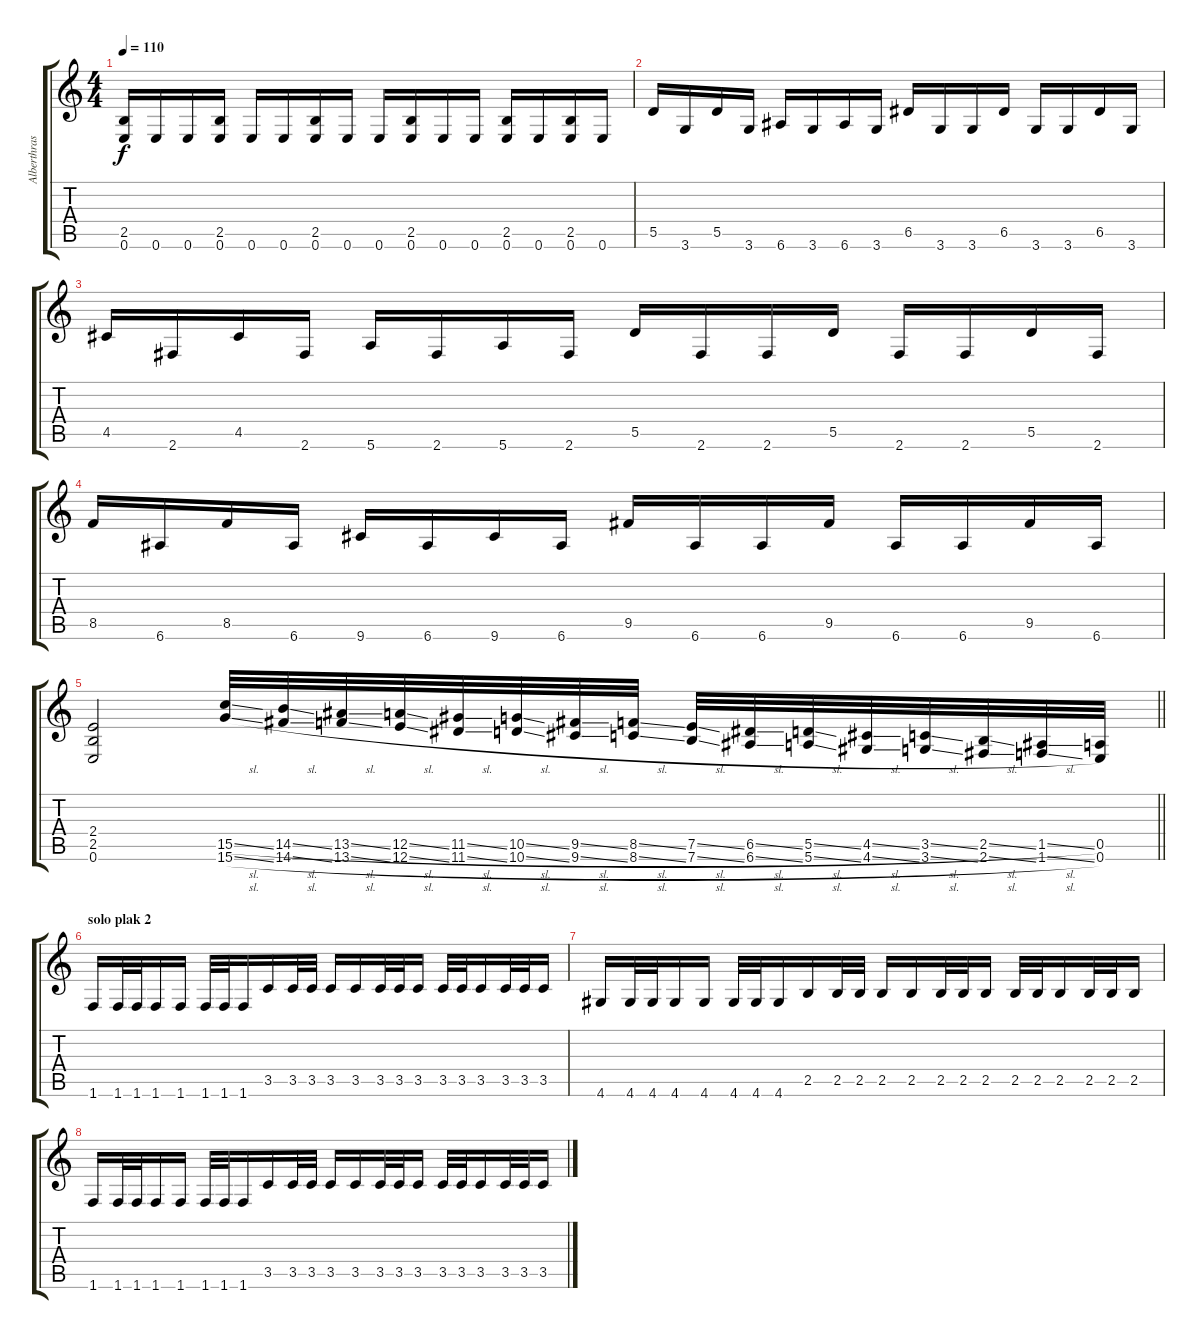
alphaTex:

\track ("Alberthrash" "Alberthras") {instrument distortionguitar}
\staff {score tabs}
\tuning (E4 B3 G3 D3 A2 E2) {hide}
\ts (4 4)
\tempo 110
\clef g2
\ks c
(2.5 0.6).16{dy f} 0.6.16 0.6.16 (2.5 0.6).16 0.6.16 0.6.16 (2.5 0.6).16 0.6.16 0.6.16 (2.5 0.6).16 0.6.16 0.6.16 (2.5 0.6).16 0.6.16 (2.5 0.6).16 0.6.16 |
5.5.16 3.6.16 5.5.16 3.6.16 6.6.16 3.6.16 6.6.16 3.6.16 6.5.16 3.6.16 3.6.16 6.5.16 3.6.16 3.6.16 6.5.16 3.6.16 |
4.5.16 2.6.16 4.5.16 2.6.16 5.6.16 2.6.16 5.6.16 2.6.16 5.5.16 2.6.16 2.6.16 5.5.16 2.6.16 2.6.16 5.5.16 2.6.16 |
8.5.16 6.6.16 8.5.16 6.6.16 9.6.16 6.6.16 9.6.16 6.6.16 9.5.16 6.6.16 6.6.16 9.5.16 6.6.16 6.6.16 9.5.16 6.6.16 |
\barLineRight lightlight
(2.4 2.5 0.6).2 (15.5{sl} 15.6{sl}).32 (14.5{sl} 14.6{sl}).32 (13.5{sl} 13.6{sl}).32 (12.5{sl} 12.6{sl}).32 (11.5{sl} 11.6{sl}).32 (10.5{sl} 10.6{sl}).32 (9.5{sl} 9.6{sl}).32 (8.5{sl} 8.6{sl}).32 (7.5{sl} 7.6{sl}).32 (6.5{sl} 6.6{sl}).32 (5.5{sl} 5.6{sl}).32 (4.5{sl} 4.6{sl}).32 (3.5{sl} 3.6{sl}).32 (2.5{sl} 2.6{sl}).32 (1.5{sl} 1.6{sl}).32 (0.5 0.6).32 |
\section ("" "solo plak 2")
1.6.16 1.6.32 1.6.32 1.6.16 1.6.16 1.6.32 1.6.32 1.6.16 3.5.16 3.5.32 3.5.32 3.5.16 3.5.16 3.5.32 3.5.32 3.5.16 3.5.32 3.5.32 3.5.16 3.5.32 3.5.32 3.5.16 |
4.6.16 4.6.32 4.6.32 4.6.16 4.6.16 4.6.32 4.6.32 4.6.16 2.5.16 2.5.32 2.5.32 2.5.16 2.5.16 2.5.32 2.5.32 2.5.16 2.5.32 2.5.32 2.5.16 2.5.32 2.5.32 2.5.16 |
1.6.16 1.6.32 1.6.32 1.6.16 1.6.16 1.6.32 1.6.32 1.6.16 3.5.16 3.5.32 3.5.32 3.5.16 3.5.16 3.5.32 3.5.32 3.5.16 3.5.32 3.5.32 3.5.16 3.5.32 3.5.32 3.5.16
